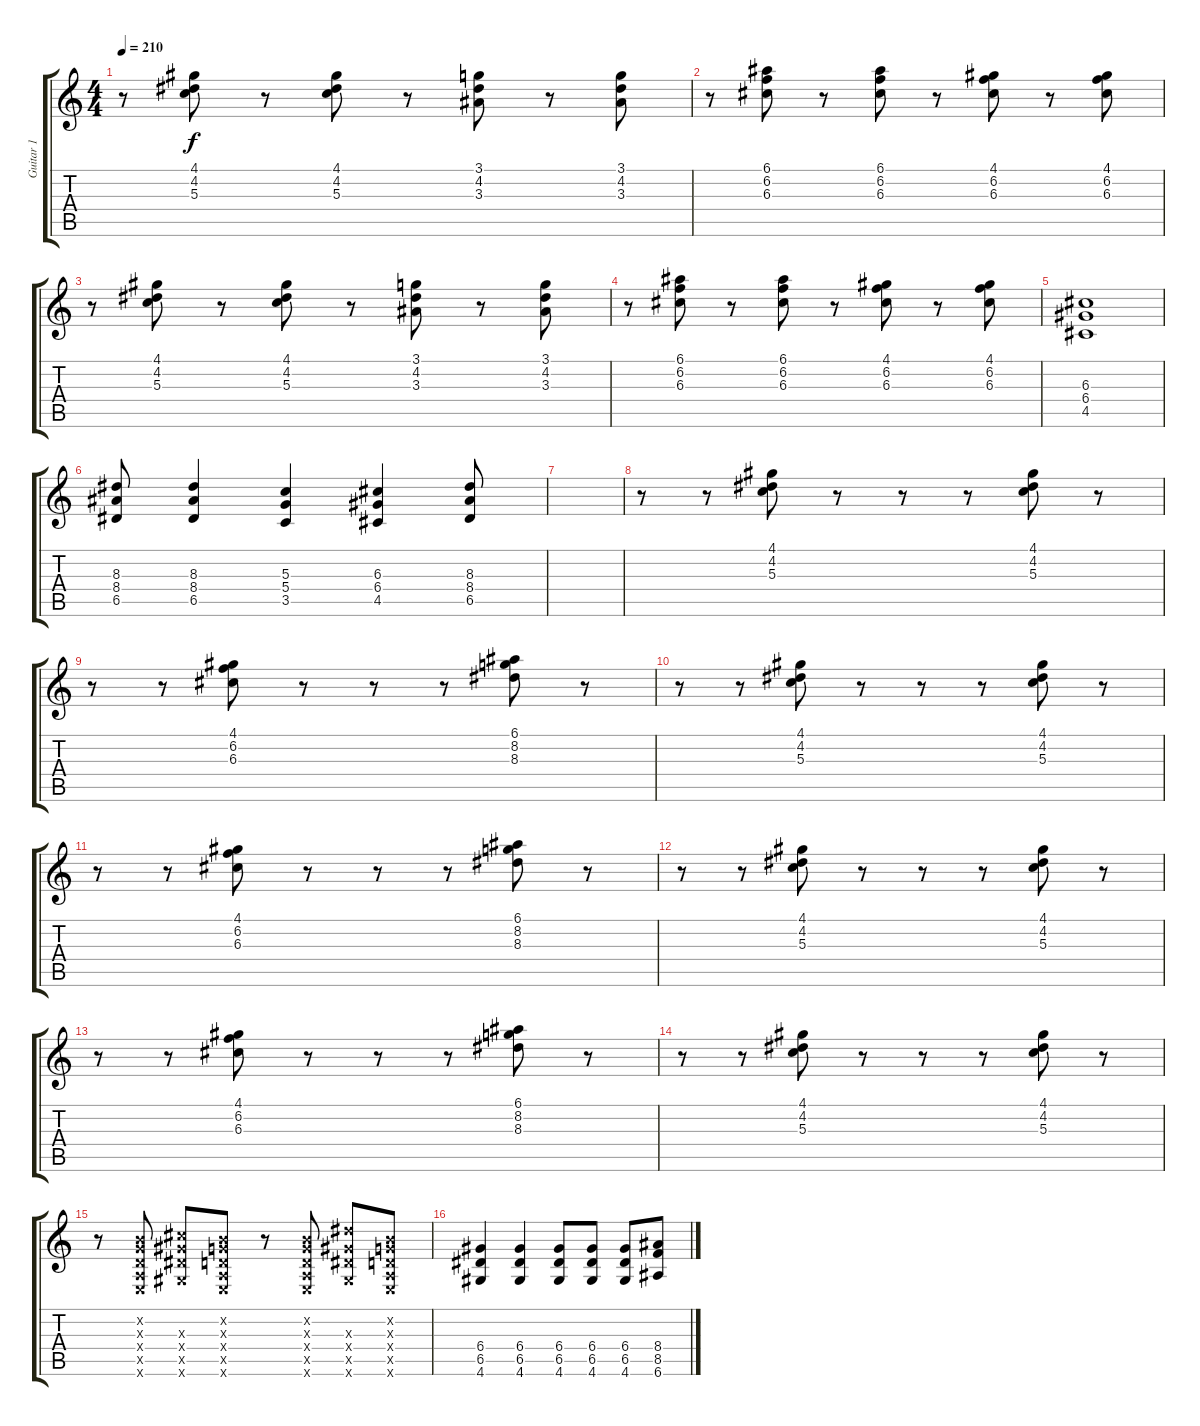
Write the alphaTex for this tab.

\track ("Guitar 1" "Guitar 1") {instrument electricguitarclean}
\staff {score tabs}
\tuning (E4 B3 G3 D3 A2 E2) {hide}
\ts (4 4)
\tempo 210
\clef g2
\ks c
r.8{dy f} (4.1 4.2 5.3).8 r.8 (4.1 4.2 5.3).8 r.8 (3.1 4.2 3.3).8 r.8 (3.1 4.2 3.3).8 |
r.8 (6.1 6.2 6.3).8 r.8 (6.1 6.2 6.3).8 r.8 (4.1 6.2 6.3).8 r.8 (4.1 6.2 6.3).8 |
r.8 (4.1 4.2 5.3).8 r.8 (4.1 4.2 5.3).8 r.8 (3.1 4.2 3.3).8 r.8 (3.1 4.2 3.3).8 |
r.8 (6.1 6.2 6.3).8 r.8 (6.1 6.2 6.3).8 r.8 (4.1 6.2 6.3).8 r.8 (4.1 6.2 6.3).8 |
(6.3 6.4 4.5).1{instrument distortionguitar} |
(8.3 8.4 6.5).8 (8.3 8.4 6.5).4 (5.3 5.4 3.5).4 (6.3 6.4 4.5).4 (8.3 8.4 6.5).8 |
|
r.8{instrument electricguitarclean} r.8 (4.1 4.2 5.3).8 r.8 r.8 r.8 (4.1 4.2 5.3).8 r.8 |
r.8 r.8 (4.1 6.2 6.3).8 r.8 r.8 r.8 (6.1 8.2 8.3).8 r.8 |
r.8 r.8 (4.1 4.2 5.3).8 r.8 r.8 r.8 (4.1 4.2 5.3).8 r.8 |
r.8 r.8 (4.1 6.2 6.3).8 r.8 r.8 r.8 (6.1 8.2 8.3).8 r.8 |
r.8 r.8 (4.1 4.2 5.3).8 r.8 r.8 r.8 (4.1 4.2 5.3).8 r.8 |
r.8 r.8 (4.1 6.2 6.3).8 r.8 r.8 r.8 (6.1 8.2 8.3).8 r.8 |
r.8 r.8 (4.1 4.2 5.3).8 r.8 r.8 r.8 (4.1 4.2 5.3).8 r.8 |
r.8{instrument distortionguitar} (0.2{x} 0.3{x} 0.4{x} 0.5{x} 0.6{x}).8 (6.3{x} 6.4{x} 6.5{x} 4.6{x}).8 (0.2{x} 0.3{x} 0.4{x} 0.5{x} 0.6{x}).8 r.8 (0.2{x} 0.3{x} 0.4{x} 0.5{x} 0.6{x}).8 (8.3{x} 6.4{x} 6.5{x} 4.6{x}).8 (0.2{x} 0.3{x} 0.4{x} 0.5{x} 0.6{x}).8 |
(6.4 6.5 4.6).4{instrument distortionguitar} (6.4 6.5 4.6).4 (6.4 6.5 4.6).8 (6.4 6.5 4.6).8 (6.4 6.5 4.6).8 (8.4 8.5 6.6).8
